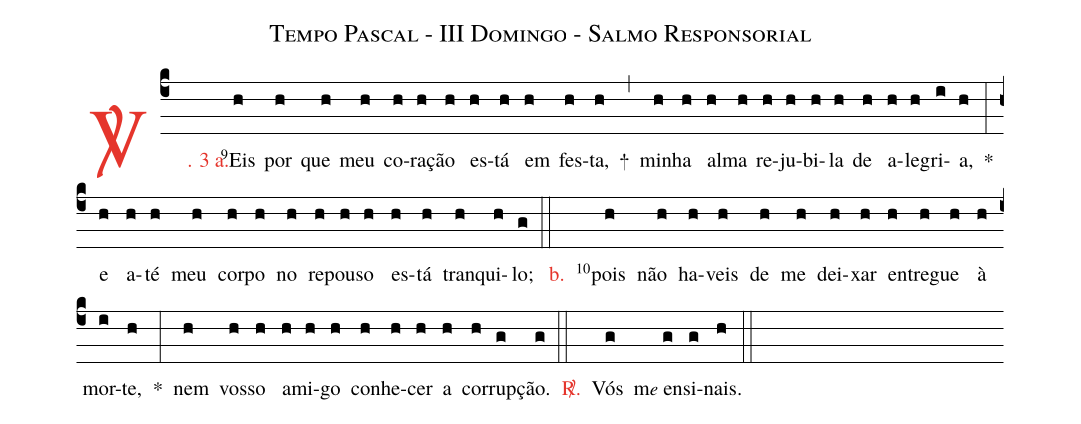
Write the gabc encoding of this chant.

name: Tempo Pascal - III Domingo - Salmo Responsorial;
%%
(c4)

<c><sp>V/</sp>. 3 a.</c>() <v>\VSup{9}</v>Eis(h) por(h) que(h) meu(h) co(h)ra(h)ção(h) es(h)tá(h) em(h) fes(h)ta,(h) +(,)
mi(h)nha(h) al(h)ma(h) re(h)ju(h)bi(h)la(h) de(h) a(h)le(h)gri(i)a,(h) *(:)
e(h) a(h)té(h) meu(h) cor(h)po(h) no(h) re(h)pou(h)so(h) es(h)tá(h) tran(h)qui(h)lo;(g)

(::)

<nlba><c>b.</c>() <v>\VSup{10}</v>pois</nlba>(h) não(h) ha(h)veis(h) de(h) me(h) dei(h)xar(h) en(h)tre(h)gue(h) à(h) mor(i)te,(h) *(:)
nem(h) vos(h)so(h) a(h)mi(h)go(h) co(h)nhe(h)cer(h) a(h) cor(h)rup(g)ção.(g)

(::)

<nlba><c><sp>R/</sp>.</c>() Vós</nlba>(g) m<e>e</e> en(g)si(g)nais.(h)

(::)
